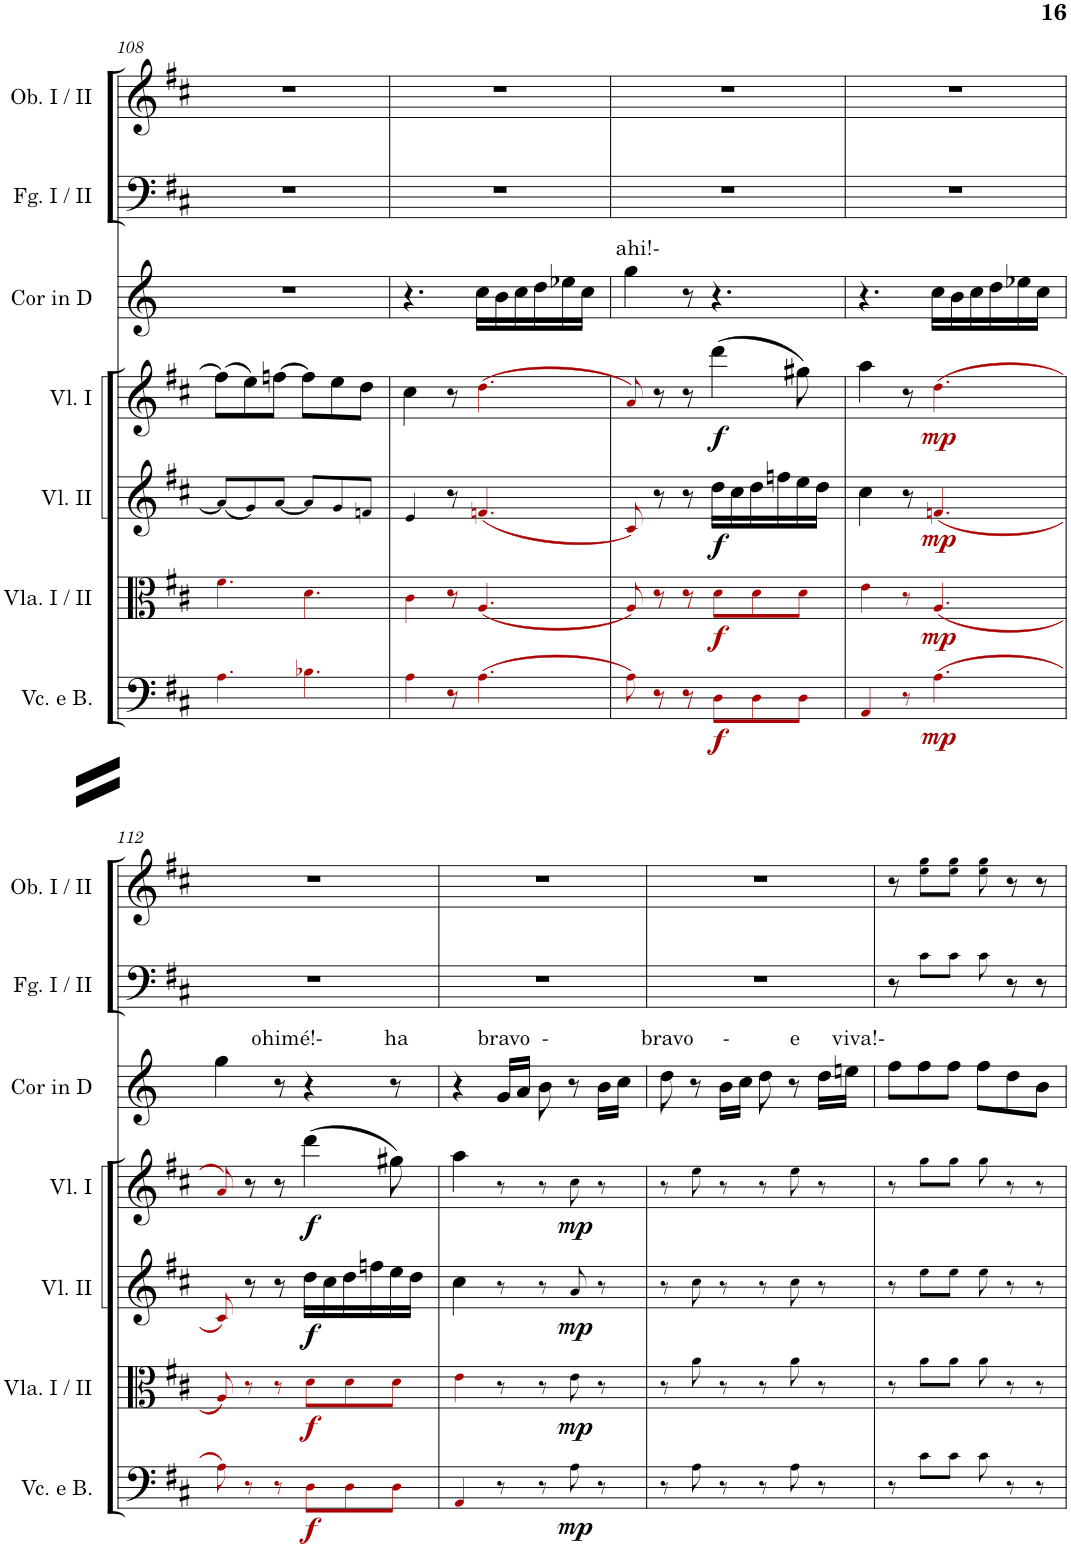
**kern	**dynam	**kern	**dynam	**kern	**dynam	**kern	**dynam	**kern	**dynam	**kern	**text	**kern	**kern
*part8	*part8	*part7	*part7	*part6	*part6	*part5	*part5	*part4	*part4	*part3	*part3	*part2	*part1
*staff8	*staff8	*staff7	*staff7	*staff6	*staff6	*staff5	*staff5	*staff4	*staff4	*staff3	*staff3	*staff2	*staff1
*I"Contrabasses	*	*I"Violoncello e Basso	*	*I"Viola I / II	*	*I"Violino II	*	*I"Violino I	*	*I"Corno principale in Re / D	*	*I"Fagotto I / II	*I"Oboe I / II
*I'Cbs.	*	*I'Vc. e B.	*	*I'Vla. I / II	*	*I'Vl. II	*	*I'Vl. I	*	*I'Cor in D	*	*I'Fg. I / II	*I'Ob. I / II
!!LO:PB:g=z
*clefF4	*	*clefF4	*	*clefC3	*	*clefG2	*	*clefG2	*	*clefG2	*	*clefF4	*clefG2
*Trd7c12	*	*	*	*	*	*	*	*	*	*Trd5c10	*	*	*
*k[f#c#]	*	*k[f#c#]	*	*k[f#c#]	*	*k[f#c#]	*	*k[f#c#]	*	*k[]	*	*k[f#c#]	*k[f#c#]
*M6/8	*	*M6/8	*	*M6/8	*	*M6/8	*	*M6/8	*	*M6/8	*	*M6/8	*M6/8
=108	=108	=108	=108	=108	=108	=108	=108	=108	=108	=108	=108	=108	=108
4.A	.	4.A!i\	.	4.f#!i\	.	(8a!/L]	.	(8ff\L]	.	2.r	.	2.r	2.r
.	.	.	.	.	.	8g!/)	.	8ee\)	.	.	.	.	.
.	.	.	.	.	.	[8a!/J	.	[8ffn\J	.	.	.	.	.
4.B-X	.	4.B-X!i\	.	4.d!i\	.	8a!/L]	.	8ff\L]	.	.	.	.	.
.	.	.	.	.	.	8g!/	.	8ee\	.	.	.	.	.
.	.	.	.	.	.	8fn!/J	.	8dd\J	.	.	.	.	.
=109	=109	=109	=109	=109	=109	=109	=109	=109	=109	=109	=109	=109	=109
4A	.	4A!i\	.	4c#!i\	.	4e!/	.	4cc#\	.	4.r	.	2.r	2.r
8r	.	8r	.	8r	.	8r	.	8r	.	.	.	.	.
(4.A!	.	(4.A!i\	.	(4.A!i/	.	(4.fn!i/	.	(4.dd!i\	.	16cc\LL	.	.	.
.	.	.	.	.	.	.	.	.	.	16b\	.	.	.
.	.	.	.	.	.	.	.	.	.	16cc\	.	.	.
.	.	.	.	.	.	.	.	.	.	16dd\	.	.	.
.	.	.	.	.	.	.	.	.	.	16ee-X\	.	.	.
.	.	.	.	.	.	.	.	.	.	16cc\JJ	.	.	.
=110	=110	=110	=110	=110	=110	=110	=110	=110	=110	=110	=110	=110	=110
!	!	!	!	!	!	!	!	!	!	!	!LO:LY:a	!	!
8A!)	.	8A!i\)	.	8A!i/)	.	8c#!i/)	.	8a!i/)	.	4gg\	ahi!-	2.r	2.r
8r	.	8r	.	8r	.	8r	.	8r	.	.	.	.	.
8r	.	8r	.	8r	.	8r	.	8r	.	8r	.	.	.
!	!LO:DY:b	!	!LO:DY:b	!	!LO:DY:b	!	!LO:DY:b	!	!LO:DY:b	!	!	!	!
8D\L	f	8D!i\L	f	8d!i\L	f	16dd\LL	f	(4ddd\	f	4.r	.	.	.
.	.	.	.	.	.	16cc#\	.	.	.	.	.	.	.
8D\	.	8D!i\	.	8d!i\	.	16dd\	.	.	.	.	.	.	.
.	.	.	.	.	.	16ffn\	.	.	.	.	.	.	.
8D\J	.	8D!i\J	.	8d!i\J	.	16ee\	.	8gg#X\)	.	.	.	.	.
.	.	.	.	.	.	16dd\JJ	.	.	.	.	.	.	.
=111	=111	=111	=111	=111	=111	=111	=111	=111	=111	=111	=111	=111	=111
4AA	.	4AA!i/	.	4e!i\	.	4cc#\	.	4aa\	.	4.r	.	2.r	2.r
8r	.	8r	.	8r	.	8r	.	8r	.	.	.	.	.
!	!LO:DY:b	!	!LO:DY:b	!	!LO:DY:b	!	!LO:DY:b	!	!LO:DY:b	!	!	!	!
(4.A!	mp	(4.A!i\	mp	(4.A!i/	mp	(4.fn!i/	mp	(4.dd!i\	mp	16cc\LL	.	.	.
.	.	.	.	.	.	.	.	.	.	16b\	.	.	.
.	.	.	.	.	.	.	.	.	.	16cc\	.	.	.
.	.	.	.	.	.	.	.	.	.	16dd\	.	.	.
.	.	.	.	.	.	.	.	.	.	16ee-X\	.	.	.
.	.	.	.	.	.	.	.	.	.	16cc\JJ	.	.	.
!!LO:LB:g=z
=112	=112	=112	=112	=112	=112	=112	=112	=112	=112	=112	=112	=112	=112
8A!)	.	8A!i\)	.	8A!i/)	.	8c#!i/)	.	8a!i/)	.	4gg\	.	2.r	2.r
8r	.	8r	.	8r	.	8r	.	8r	.	.	.	.	.
!	!	!	!	!	!	!	!	!	!	!	!LO:LY:a	!	!
8r	.	8r	.	8r	.	8r	.	8r	.	8r	ohimé!-	.	.
!	!LO:DY:b	!	!LO:DY:b	!	!LO:DY:b	!	!LO:DY:b	!	!LO:DY:b	!	!	!	!
8D\L	f	8D!i\L	f	8d!i\L	f	16dd\LL	f	(4ddd\	f	4r	.	.	.
.	.	.	.	.	.	16cc#\	.	.	.	.	.	.	.
8D\	.	8D!i\	.	8d!i\	.	16dd\	.	.	.	.	.	.	.
.	.	.	.	.	.	16ffn\	.	.	.	.	.	.	.
!	!	!	!	!	!	!	!	!	!	!	!LO:LY:a	!	!
8D\J	.	8D!i\J	.	8d!i\J	.	16ee\	.	8gg#X\)	.	8r	ha	.	.
.	.	.	.	.	.	16dd\JJ	.	.	.	.	.	.	.
=113	=113	=113	=113	=113	=113	=113	=113	=113	=113	=113	=113	=113	=113
4AA	.	4AA!i/	.	4e!i\	.	4cc#\	.	4aa\	.	4r	.	2.r	2.r
!	!	!	!	!	!	!	!	!	!	!	!LO:LY:a	!	!
8r	.	8r	.	8r	.	8r	.	8r	.	16g/LL	bravo	.	.
.	.	.	.	.	.	.	.	.	.	16a/JJ	.	.	.
!	!	!	!	!	!	!	!	!	!	!	!LO:LY:a	!	!
8r	.	8r	.	8r	.	8r	.	8r	.	8b\	-	.	.
!	!	!	!LO:DY:b	!	!LO:DY:b	!	!LO:DY:b	!	!LO:DY:b	!	!	!	!
8A	.	8A!\	mp	8e!\	mp	8a!/	mp	8cc#!\	mp	8r	.	.	.
8r	.	8r	.	8r	.	8r	.	8r	.	16b\LL	.	.	.
.	.	.	.	.	.	.	.	.	.	16cc\JJ	.	.	.
=114	=114	=114	=114	=114	=114	=114	=114	=114	=114	=114	=114	=114	=114
!	!	!	!	!	!	!	!	!	!	!	!LO:LY:a	!	!
8r	.	8r	.	8r	.	8r	.	8r	.	8dd\	bravo	2.r	2.r
8A	.	8A!\	.	8a!\	.	8cc#!\	.	8ee!\	.	8r	.	.	.
!	!	!	!	!	!	!	!	!	!	!	!LO:LY:a	!	!
8r	.	8r	.	8r	.	8r	.	8r	.	16b\LL	-	.	.
.	.	.	.	.	.	.	.	.	.	16cc\JJ	.	.	.
8r	.	8r	.	8r	.	8r	.	8r	.	8dd\	.	.	.
!	!	!	!	!	!	!	!	!	!	!	!LO:LY:a	!	!
8A	.	8A!\	.	8a!\	.	8cc#!\	.	8ee!\	.	8r	e	.	.
8r	.	8r	.	8r	.	8r	.	8r	.	16dd\LL	.	.	.
!	!	!	!	!	!	!	!	!	!	!	!LO:LY:a	!	!
.	.	.	.	.	.	.	.	.	.	16een\JJ	viva!-	.	.
=115	=115	=115	=115	=115	=115	=115	=115	=115	=115	=115	=115	=115	=115
8r	.	8r	.	8r	.	8r	.	8r	.	8ff\L	.	8r	8r
8c#\L	.	8c#!\L	.	8a!\L	.	8ee!\L	.	8gg!\L	.	8ff\	.	8c#!\L	8ee!\ 8gg!\L
8c#\J	.	8c#!\J	.	8a!\J	.	8ee!\J	.	8gg!\J	.	8ff\J	.	8c#!\J	8ee!\ 8gg!\J
8c#	.	8c#!\	.	8a!\	.	8ee!\	.	8gg!\	.	8ff\L	.	8c#!\	8ee!\ 8gg!\
8r	.	8r	.	8r	.	8r	.	8r	.	8dd\	.	8r	8r
8r	.	8r	.	8r	.	8r	.	8r	.	8b\J	.	8r	8r
=	=	=	=	=	=	=	=	=	=	=	=	=	=
*-	*-	*-	*-	*-	*-	*-	*-	*-	*-	*-	*-	*-	*-
